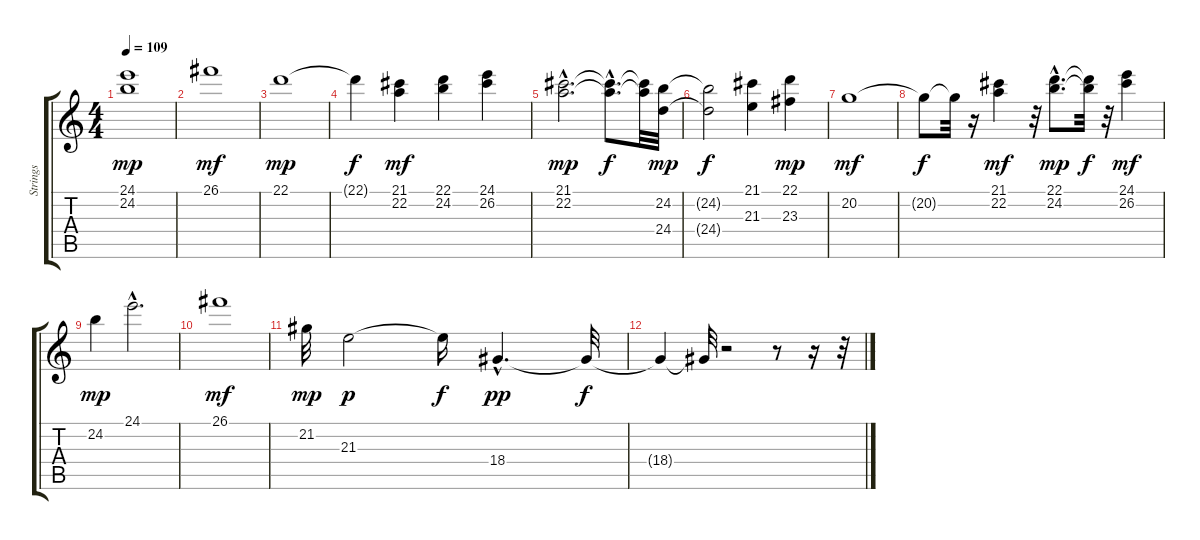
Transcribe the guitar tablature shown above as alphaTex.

\track ("Strings " "Strings ") {instrument stringensemble1}
\staff {score tabs}
\tuning (E4 B3 G3 D3 A2 E2) {hide}
\ts (4 4)
\tempo 109
\clef g2
\ks c
(24.1 24.2).1{dy mp} |
26.1.1{dy mf} |
22.1.1{dy mp} |
22.1{t}.4{dy f} (21.1 22.2).4{dy mf} (22.1 24.2).4 (24.1 26.2).4 |
(21.1{hac} 22.2{hac}).2{d dy mp} (21.1{hac t} 22.2{hac t}).8{d dy f} (21.1{t} 22.2{t}).32 (24.2 24.4).32{dy mp} |
(24.2{t} 24.4{t}).2{dy f} (21.1 21.3).4 (22.1 23.3).4{dy mp} |
20.2.1{dy mf} |
20.2{t}.8{dy f} 20.2{t}.32 r.16 (21.1 22.2).4{dy mf} r.32 (22.1{hac} 24.2{hac}).8{d dy mp} (22.1{t} 24.2{t}).32{dy f} r.32 (24.1 26.2).4{dy mf} |
24.2.4{dy mp} 24.1{hac}.2{d} |
26.1.1{dy mf} |
21.2.32{dy mp} 21.3.2{dy p} 21.3{t}.16{dy f} 18.4{hac}.4{d dy pp} 18.4{t}.32{dy f} |
18.4{t}.4 18.4{t}.32 r.2 r.8 r.16 r.32
